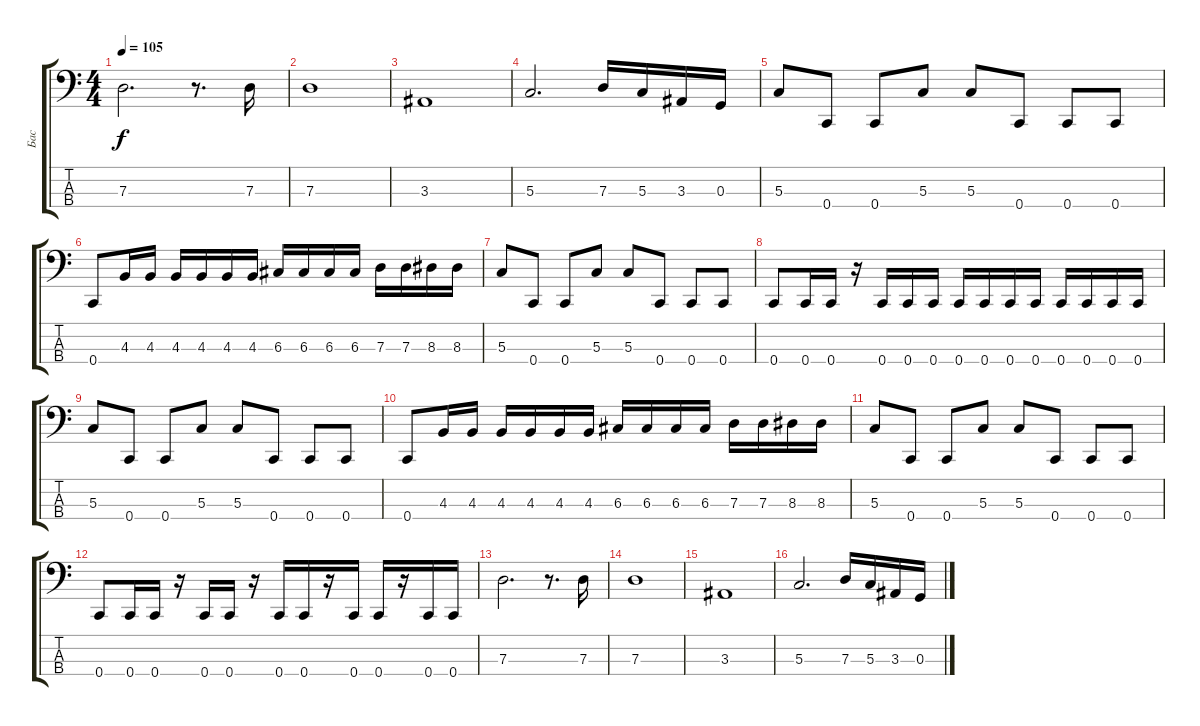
\track ("Бас" "Бас") {instrument electricbassfinger}
\staff {score tabs}
\tuning (F2 C2 G1 C1) {hide}
\ts (4 4)
\tempo 105
\clef f4
\ks c
7.3.2{d dy f} r.8{d} 7.3.16 |
7.3.1 |
3.3.1 |
5.3.2{d} 7.3.16 5.3.16 3.3.16 0.3.16 |
5.3.8 0.4.8 0.4.8 5.3.8 5.3.8 0.4.8 0.4.8 0.4.8 |
0.4.8 4.3.16 4.3.16 4.3.16 4.3.16 4.3.16 4.3.16 6.3.16 6.3.16 6.3.16 6.3.16 7.3.16 7.3.16 8.3.16 8.3.16 |
5.3.8 0.4.8 0.4.8 5.3.8 5.3.8 0.4.8 0.4.8 0.4.8 |
0.4.8 0.4.16 0.4.16 r.16 0.4.16 0.4.16 0.4.16 0.4.16 0.4.16 0.4.16 0.4.16 0.4.16 0.4.16 0.4.16 0.4.16 |
5.3.8 0.4.8 0.4.8 5.3.8 5.3.8 0.4.8 0.4.8 0.4.8 |
0.4.8 4.3.16 4.3.16 4.3.16 4.3.16 4.3.16 4.3.16 6.3.16 6.3.16 6.3.16 6.3.16 7.3.16 7.3.16 8.3.16 8.3.16 |
5.3.8 0.4.8 0.4.8 5.3.8 5.3.8 0.4.8 0.4.8 0.4.8 |
0.4.8 0.4.16 0.4.16 r.16 0.4.16 0.4.16 r.16 0.4.16 0.4.16 r.16 0.4.16 0.4.16 r.16 0.4.16 0.4.16 |
7.3.2{d} r.8{d} 7.3.16 |
7.3.1 |
3.3.1 |
5.3.2{d} 7.3.16 5.3.16 3.3.16 0.3.16
